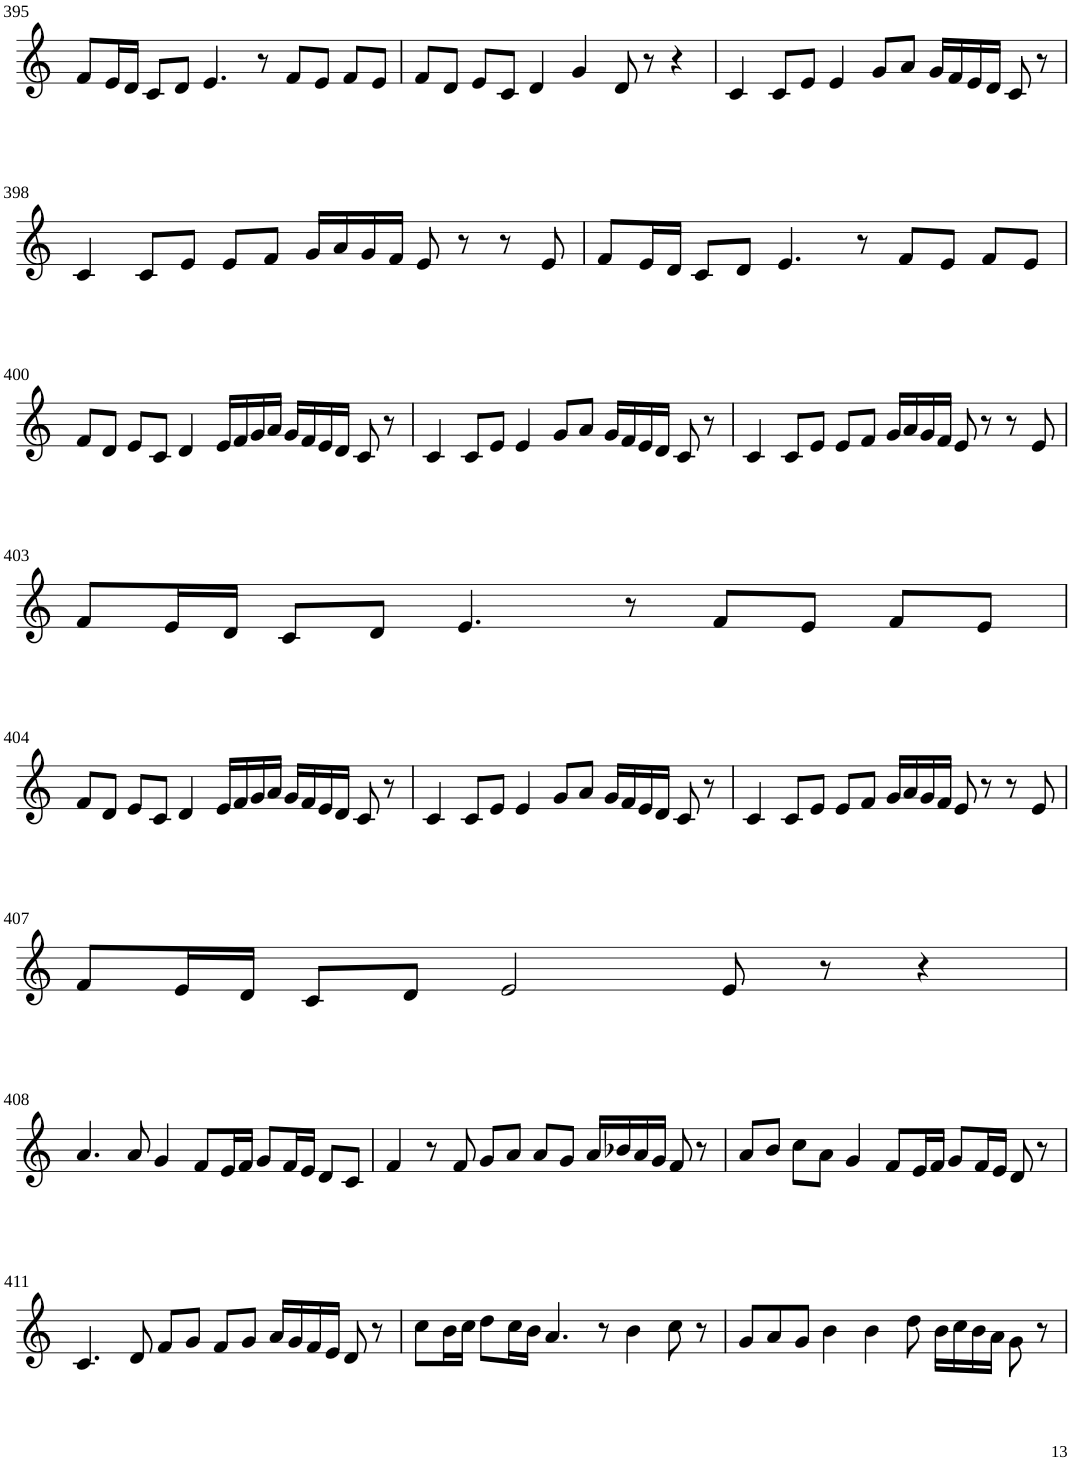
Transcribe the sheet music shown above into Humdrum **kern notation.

**kern
*part1
*staff1
*I"Violin
!!LO:PB:g=z
*clefG2
*k[]
*M6/4
=395
8f/L
16e/L
16d/JJ
8c/L
8d/J
4.e/
8r
8f/L
8e/J
8f/L
8e/J
=396
8f/L
8d/J
8e/L
8c/J
4d/
4g/
8d/
8r
4r
=397
4c/
8c/L
8e/J
4e/
8g/L
8a/J
16g/LL
16f/
16e/
16d/JJ
8c/
8r
!!LO:LB:g=z
=398
4c/
8c/L
8e/J
8e/L
8f/J
16g/LL
16a/
16g/
16f/JJ
8e/
8r
8r
8e/
=399
8f/L
16e/L
16d/JJ
8c/L
8d/J
4.e/
8r
8f/L
8e/J
8f/L
8e/J
!!LO:LB:g=z
=400
8f/L
8d/J
8e/L
8c/J
4d/
16e/LL
16f/
16g/
16a/JJ
16g/LL
16f/
16e/
16d/JJ
8c/
8r
=401
4c/
8c/L
8e/J
4e/
8g/L
8a/J
16g/LL
16f/
16e/
16d/JJ
8c/
8r
=402
4c/
8c/L
8e/J
8e/L
8f/J
16g/LL
16a/
16g/
16f/JJ
8e/
8r
8r
8e/
!!LO:LB:g=z
=403
8f/L
16e/L
16d/JJ
8c/L
8d/J
4.e/
8r
8f/L
8e/J
8f/L
8e/J
!!LO:LB:g=z
=404
8f/L
8d/J
8e/L
8c/J
4d/
16e/LL
16f/
16g/
16a/JJ
16g/LL
16f/
16e/
16d/JJ
8c/
8r
=405
4c/
8c/L
8e/J
4e/
8g/L
8a/J
16g/LL
16f/
16e/
16d/JJ
8c/
8r
=406
4c/
8c/L
8e/J
8e/L
8f/J
16g/LL
16a/
16g/
16f/JJ
8e/
8r
8r
8e/
!!LO:LB:g=z
=407
8f/L
16e/L
16d/JJ
8c/L
8d/J
2e/
8e/
8r
4r
!!LO:LB:g=z
=408
4.a/
8a/
4g/
8f/L
16e/L
16f/JJ
8g/L
16f/L
16e/JJ
8d/L
8c/J
=409
4f/
8r
8f/
8g/L
8a/J
8a/L
8g/J
16a/LL
16b-X/
16a/
16g/JJ
8f/
8r
=410
8a/L
8b/J
8cc\L
8a\J
4g/
8f/L
16e/L
16f/JJ
8g/L
16f/L
16e/JJ
8d/
8r
!!LO:LB:g=z
=411
4.c/
8d/
8f/L
8g/J
8f/L
8g/J
16a/LL
16g/
16f/
16e/JJ
8d/
8r
=412
8cc\L
16b\L
16cc\JJ
8dd\L
16cc\L
16b\JJ
4.a/
8r
4b\
8cc\
8r
=413
8g/L
8a/
8g/J
4b\
4b\
8dd\
16b\LL
16cc\
16b\
16a\JJ
8g\
8r
=
*-
